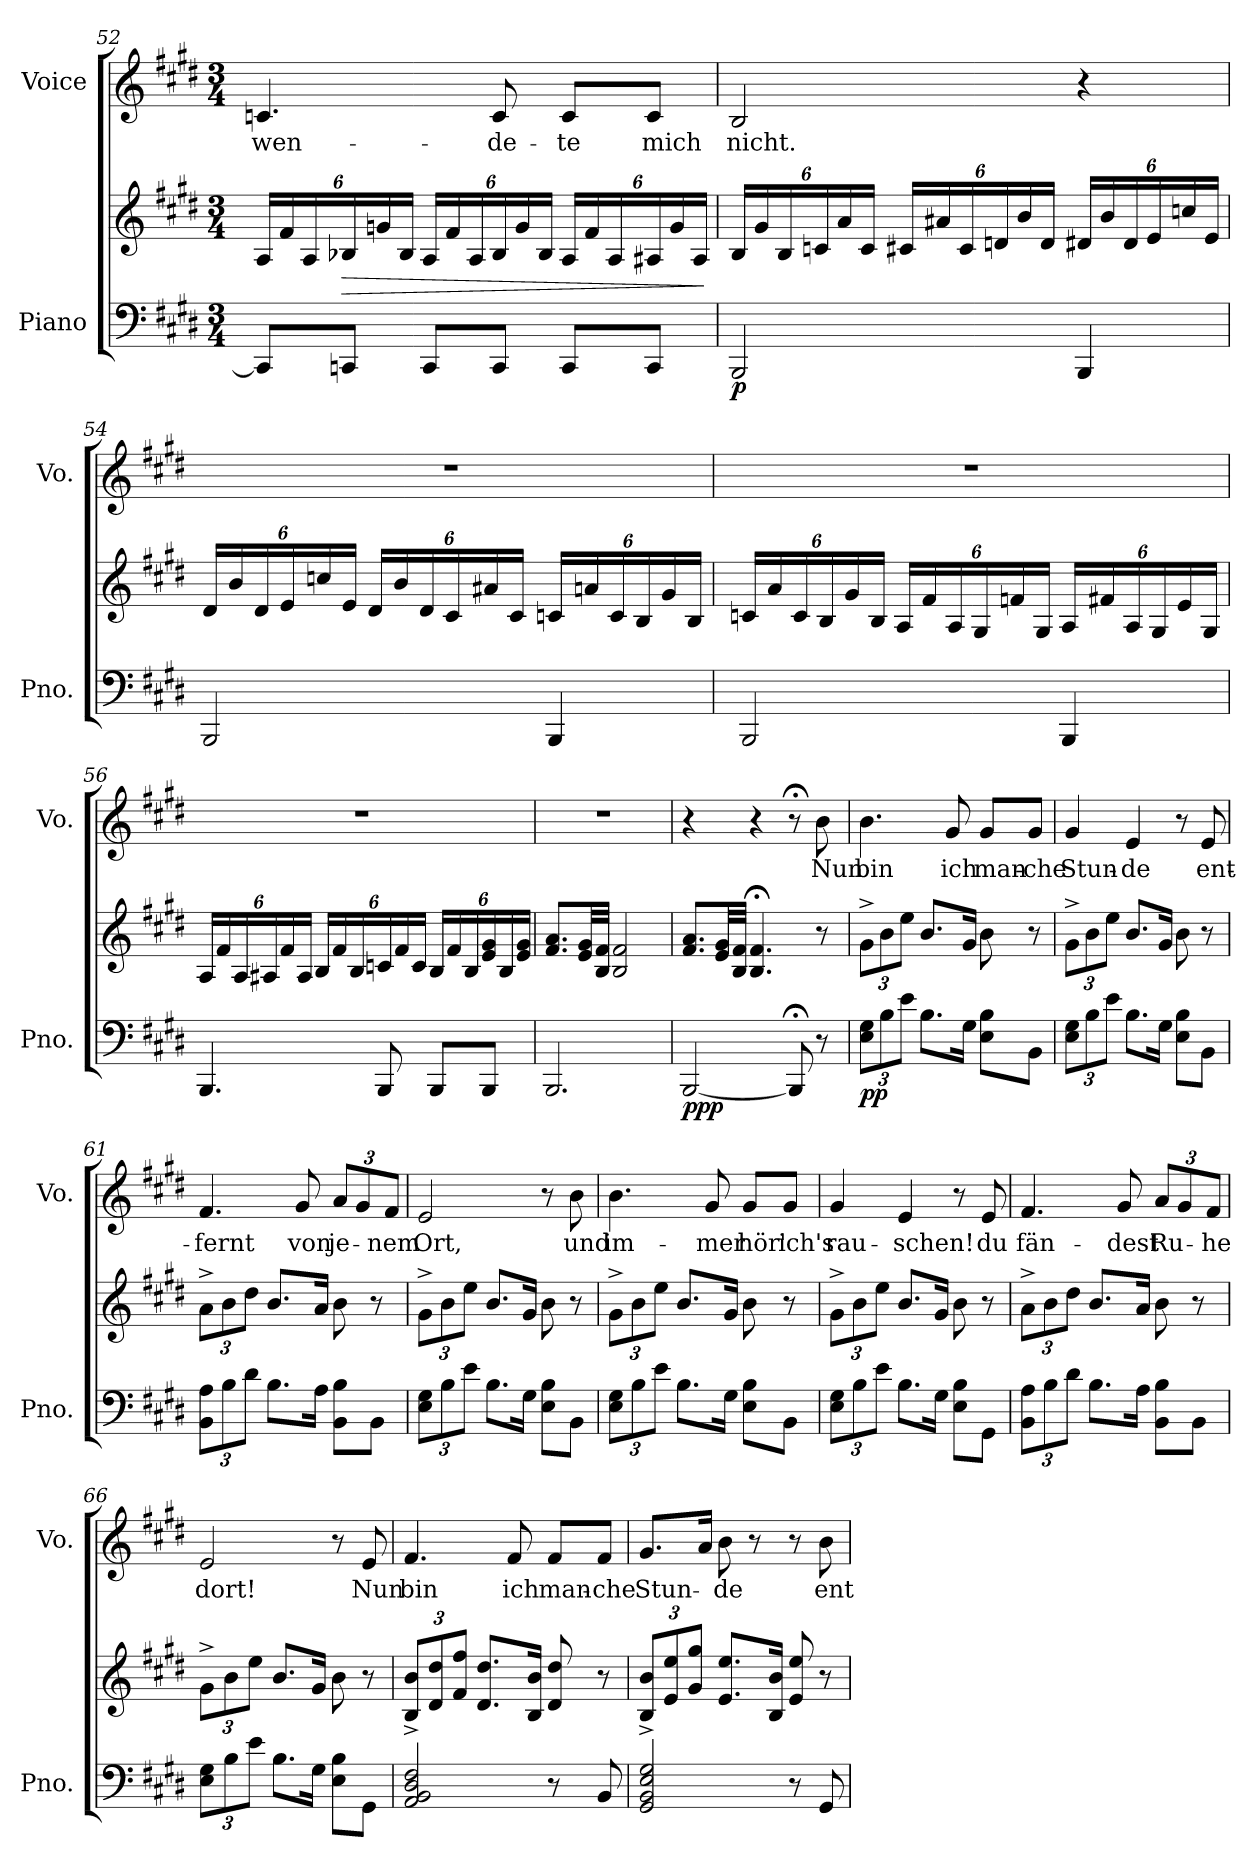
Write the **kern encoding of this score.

**kern	**kern	**dynam	**kern	**text
*part2	*part2	*part2	*part1	*part1
*staff3	*staff2	*staff2/3	*staff1	*staff1
*I"Piano	*	*	*I"Voice	*
*I'Pno.	*	*	*I'Vo.	*
!!LO:PB:g=z
*clefF4	*clefG2	*	*clefG2	*
*k[f#c#g#d#]	*k[f#c#g#d#]	*	*k[f#c#g#d#]	*
*M3/4	*M3/4	*	*M3/4	*
*	*Xbrackettup	*	*	*
=52	=52	=52	=52	=52
!	!	!	!	!LO:LY:b
8CC/L]	24A/LL	.	4.cn/	wen-
.	24f#/	.	.	.
.	24A/	.	.	.
!	!	!LO:HP:b	!	!
8CCn/J	24B-X/	>	.	.
.	24gn/	.	.	.
.	24B-/JJ	.	.	.
8CC/L	24A/LL	.	.	.
.	24f#/	.	.	.
.	24A/	.	.	.
!	!	!	!	!LO:LY:b
8CC/J	24B-/	.	8c/	-de-
.	24g/	.	.	.
.	24B-/JJ	.	.	.
!	!	!	!	!LO:LY:b
8CC/L	24A/LL	.	8c/L	-te
.	24f#/	.	.	.
.	24A/	.	.	.
!	!	!	!	!LO:LY:b
8CC/J	24A#X/	.	8c/J	mich
.	24g/	.	.	.
.	24A#/JJ	.	.	.
.	.	]	.	.
!!LO:PB:g=z
=53	=53	=53	=53	=53
!	!	!LO:DY:b=2	!	!LO:LY:b
2BBB/	24B/LL	p	2B/	nicht.
.	24g#/	.	.	.
.	24B/	.	.	.
.	24cn/	.	.	.
.	24a/	.	.	.
.	24c/JJ	.	.	.
.	24c#X/LL	.	.	.
.	24a#X/	.	.	.
.	24c#/	.	.	.
.	24dn/	.	.	.
.	24b/	.	.	.
.	24d/JJ	.	.	.
4BBB/	24d#X/LL	.	4r	.
.	24b/	.	.	.
.	24d#/	.	.	.
.	24e/	.	.	.
.	24ccn/	.	.	.
.	24e/JJ	.	.	.
=54	=54	=54	=54	=54
2BBB/	24d#/LL	.	2.r	.
.	24b/	.	.	.
.	24d#/	.	.	.
.	24e/	.	.	.
.	24ccn/	.	.	.
.	24e/JJ	.	.	.
.	24d#/LL	.	.	.
.	24b/	.	.	.
.	24d#/	.	.	.
.	24c#/	.	.	.
.	24a#X/	.	.	.
.	24c#/JJ	.	.	.
4BBB/	24cn/LL	.	.	.
.	24an/	.	.	.
.	24c/	.	.	.
.	24B/	.	.	.
.	24g#/	.	.	.
.	24B/JJ	.	.	.
!!LO:PB:g=z
=55	=55	=55	=55	=55
2BBB/	24cn/LL	.	2.r	.
.	24a/	.	.	.
.	24c/	.	.	.
.	24B/	.	.	.
.	24g#/	.	.	.
.	24B/JJ	.	.	.
.	24A/LL	.	.	.
.	24f#/	.	.	.
.	24A/	.	.	.
.	24G#/	.	.	.
.	24fn/	.	.	.
.	24G#/JJ	.	.	.
4BBB/	24A/LL	.	.	.
.	24f#X/	.	.	.
.	24A/	.	.	.
.	24G#/	.	.	.
.	24e/	.	.	.
.	24G#/JJ	.	.	.
=56	=56	=56	=56	=56
4.BBB/	24A/LL	.	2.r	.
.	24f#/	.	.	.
.	24A/	.	.	.
.	24A#X/	.	.	.
.	24f#/	.	.	.
.	24A#/JJ	.	.	.
.	24B/LL	.	.	.
.	24f#/	.	.	.
.	24B/	.	.	.
8BBB/	24cn/	.	.	.
.	24f#/	.	.	.
.	24c/JJ	.	.	.
8BBB/L	24B/LL	.	.	.
.	24f#/	.	.	.
.	24B/	.	.	.
8BBB/J	24e/ 24g#/	.	.	.
.	24B/	.	.	.
.	24e/ 24g#/JJ	.	.	.
!!LO:LB:g=z
=57	=57	=57	=57	=57
2.BBB/	8.f#/ 8.a/L	.	2.r	.
.	32e/ 32g#/LL	.	.	.
.	32B/ 32f#/JJJ	.	.	.
.	2B/ 2f#/	.	.	.
=58	=58	=58	=58	=58
!	!	!LO:DY:b=2	!	!
[2BBB/	8.f#/ 8.a/L	ppp	4r	.
.	32e/ 32g#/LL	.	.	.
.	32B/ 32f#/JJJ	.	.	.
.	4.B/;< 4.f#/;<	.	4r	.
8BBB;</]	.	.	8r;<	.
!	!	!	!	!LO:LY:b
8r	8r	.	8b\	Nun
=59	=59	=59	=59	=59
*Xbrackettup	*	*	*	*
!	!	!LO:DY:b=2	!	!LO:LY:b
12E\ 12G#\L	12g#^\L	pp	4.b\	bin
12B\	12b\	.	.	.
12e\J	12ee\J	.	.	.
8.B\L	8.b/L	.	.	.
!	!	!	!	!LO:LY:b
.	.	.	8g#/	ich
16G#\Jk	16g#/Jk	.	.	.
!	!	!	!	!LO:LY:b
8E\ 8B\L	8b\	.	8g#/L	man-
!	!	!	!	!LO:LY:b
8BB\J	8r	.	8g#/J	-che
=60	=60	=60	=60	=60
!	!	!	!	!LO:LY:b
12E\ 12G#\L	12g#^\L	.	4g#/	Stun-
12B\	12b\	.	.	.
12e\J	12ee\J	.	.	.
!	!	!	!	!LO:LY:b
8.B\L	8.b/L	.	4e/	-de
16G#\Jk	16g#/Jk	.	.	.
8E\ 8B\L	8b\	.	8r	.
!	!	!	!	!LO:LY:b
8BB\J	8r	.	8e/	ent-
!!LO:LB:g=z
=61	=61	=61	=61	=61
!	!	!	!	!LO:LY:b
12BB\ 12A\L	12a^\L	.	4.f#/	-fernt
12B\	12b\	.	.	.
12d#\J	12dd#\J	.	.	.
8.B\L	8.b/L	.	.	.
!	!	!	!	!LO:LY:b
.	.	.	8g#/	von
16A\Jk	16a/Jk	.	.	.
*	*	*	*Xbrackettup	*
!	!	!	!	!LO:LY:b
8BB\ 8B\L	8b\	.	12a/L	je-
.	.	.	12g#/	.
8BB\J	8r	.	.	.
!	!	!	!	!LO:LY:b
.	.	.	12f#/J	-nem
=62	=62	=62	=62	=62
!	!	!	!	!LO:LY:b
12E\ 12G#\L	12g#^\L	.	2e/	Ort,
12B\	12b\	.	.	.
12e\J	12ee\J	.	.	.
8.B\L	8.b/L	.	.	.
16G#\Jk	16g#/Jk	.	.	.
8E\ 8B\L	8b\	.	8r	.
!	!	!	!	!LO:LY:b
8BB\J	8r	.	8b\	und
=63	=63	=63	=63	=63
!	!	!	!	!LO:LY:b
12E\ 12G#\L	12g#^\L	.	4.b\	im-
12B\	12b\	.	.	.
12e\J	12ee\J	.	.	.
8.B\L	8.b/L	.	.	.
!	!	!	!	!LO:LY:b
.	.	.	8g#/	-mer
16G#\Jk	16g#/Jk	.	.	.
!	!	!	!	!LO:LY:b
8E\ 8B\L	8b\	.	8g#/L	hör'
!	!	!	!	!LO:LY:b
8BB\J	8r	.	8g#/J	ich's
=64	=64	=64	=64	=64
!	!	!	!	!LO:LY:b
12E\ 12G#\L	12g#^\L	.	4g#/	rau-
12B\	12b\	.	.	.
12e\J	12ee\J	.	.	.
!	!	!	!	!LO:LY:b
8.B\L	8.b/L	.	4e/	-schen!
16G#\Jk	16g#/Jk	.	.	.
8E\ 8B\L	8b\	.	8r	.
!	!	!	!	!LO:LY:b
8GG#\J	8r	.	8e/	du
!!LO:PB:g=z
=65	=65	=65	=65	=65
!	!	!	!	!LO:LY:b
12BB\ 12A\L	12a^\L	.	4.f#/	fän-
12B\	12b\	.	.	.
12d#\J	12dd#\J	.	.	.
8.B\L	8.b/L	.	.	.
!	!	!	!	!LO:LY:b
.	.	.	8g#/	-dest
16A\Jk	16a/Jk	.	.	.
!	!	!	!	!LO:LY:b
8BB\ 8B\L	8b\	.	12a/L	Ru-
.	.	.	12g#/	.
8BB\J	8r	.	.	.
!	!	!	!	!LO:LY:b
.	.	.	12f#/J	-he
=66	=66	=66	=66	=66
!	!	!	!	!LO:LY:b
12E\ 12G#\L	12g#^\L	.	2e/	dort!
12B\	12b\	.	.	.
12e\J	12ee\J	.	.	.
8.B\L	8.b/L	.	.	.
16G#\Jk	16g#/Jk	.	.	.
8E\ 8B\L	8b\	.	8r	.
!	!	!	!	!LO:LY:b
8GG#\J	8r	.	8e/	Nun
=67	=67	=67	=67	=67
!	!	!	!	!LO:LY:b
2AA/ 2BB/ 2D#/ 2F#/	12B/^ 12b/^L	.	4.f#/	bin
.	12d#/ 12dd#/	.	.	.
.	12f#/ 12ff#/J	.	.	.
.	8.d#/ 8.dd#/L	.	.	.
!	!	!	!	!LO:LY:b
.	.	.	8f#/	ich
.	16B/ 16b/Jk	.	.	.
!	!	!	!	!LO:LY:b
8r	8d#/ 8dd#/	.	8f#/L	man-
!	!	!	!	!LO:LY:b
8BB/	8r	.	8f#/J	-che
=68	=68	=68	=68	=68
!	!	!	!	!LO:LY:b
2GG#/ 2BB/ 2E/ 2G#/	12B/^ 12b/^L	.	8.g#/L	Stun-
.	12e/ 12ee/	.	.	.
.	12g#/ 12gg#/J	.	.	.
.	.	.	16a/Jk	.
!	!	!	!	!LO:LY:b
.	8.e/ 8.ee/L	.	8b\	-de
.	.	.	8r	.
.	16B/ 16b/Jk	.	.	.
8r	8e/ 8ee/	.	8r	.
!	!	!	!	!LO:LY:b
8GG#/	8r	.	8b\	ent-
=	=	=	=	=
*-	*-	*-	*-	*-
